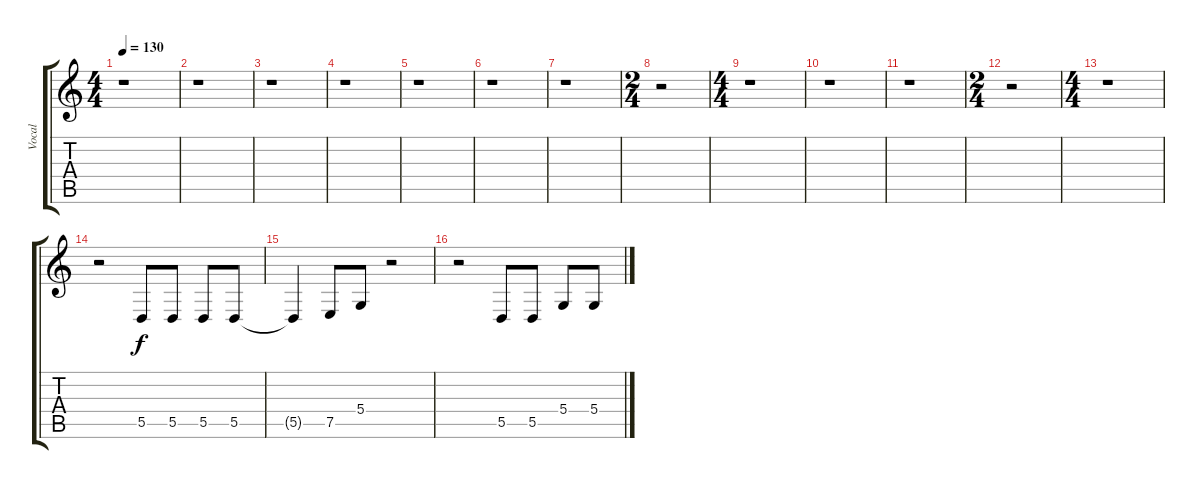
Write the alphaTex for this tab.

\track ("Vocal" "Vocal") {instrument englishhorn}
\staff {score tabs}
\tuning (E4 B3 G3 D3 A2 E2) {hide}
\ts (4 4)
\tempo 130
\clef g2
\ks c
r.1{dy f} |
r.1 |
r.1 |
r.1 |
r.1 |
r.1 |
r.1 |
\ts (2 4)
r.2 |
\ts (4 4)
r.1 |
r.1 |
r.1 |
\ts (2 4)
r.2 |
\ts (4 4)
r.1 |
r.2 5.5.8 5.5.8 5.5.8 5.5.8 |
5.5{t}.4 7.5.8 5.4.8 r.2 |
r.2 5.5.8 5.5.8 5.4.8 5.4.8
